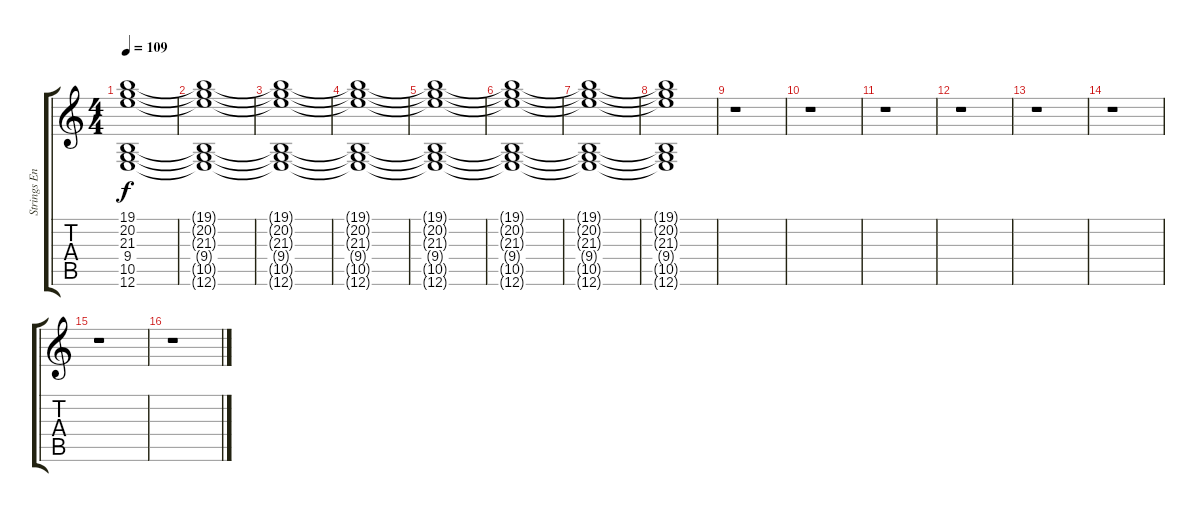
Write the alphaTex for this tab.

\track ("Strings Ensemble 2" "Strings En") {instrument stringensemble2}
\staff {score tabs}
\tuning (E4 B3 G3 D3 A2 E2) {hide}
\ts (4 4)
\tempo 109
\clef g2
\ks c
(19.1 20.2 21.3 9.4 10.5 12.6).1{dy f} |
(19.1{t} 20.2{t} 21.3{t} 9.4{t} 10.5{t} 12.6{t}).1 |
(19.1{t} 20.2{t} 21.3{t} 9.4{t} 10.5{t} 12.6{t}).1 |
(19.1{t} 20.2{t} 21.3{t} 9.4{t} 10.5{t} 12.6{t}).1 |
(19.1{t} 20.2{t} 21.3{t} 9.4{t} 10.5{t} 12.6{t}).1 |
(19.1{t} 20.2{t} 21.3{t} 9.4{t} 10.5{t} 12.6{t}).1 |
(19.1{t} 20.2{t} 21.3{t} 9.4{t} 10.5{t} 12.6{t}).1 |
(19.1{t} 20.2{t} 21.3{t} 9.4{t} 10.5{t} 12.6{t}).1 |
r.1 |
r.1 |
r.1 |
r.1 |
r.1 |
r.1 |
r.1 |
r.1
